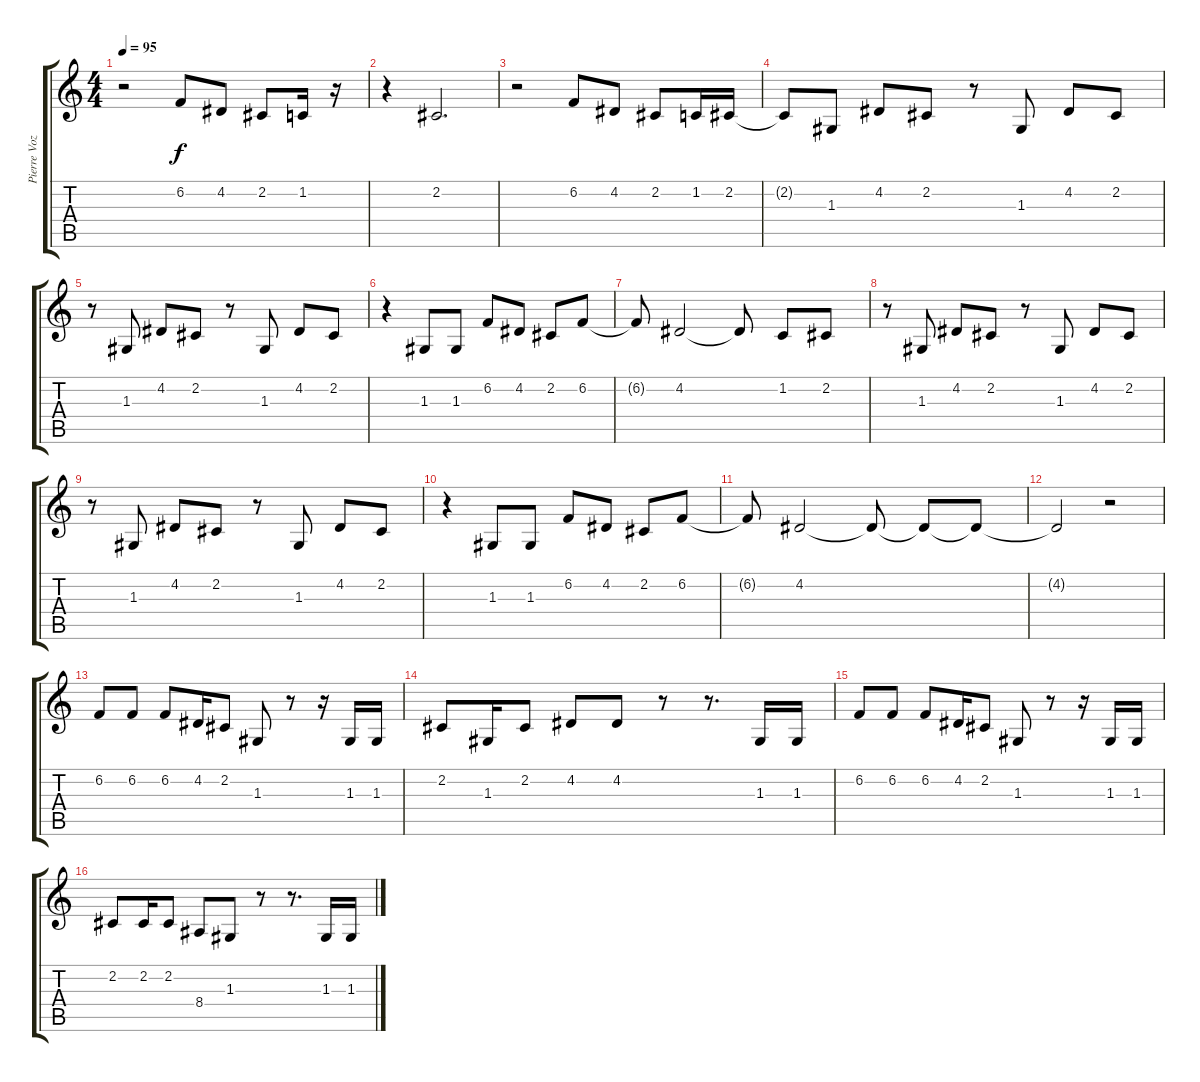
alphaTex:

\track ("Pierre Voz" "Pierre Voz") {instrument clarinet}
\staff {score tabs}
\tuning (E4 B3 G3 D3 A2 E2) {hide}
\ts (4 4)
\tempo 95
\clef g2
\ks c
r.2{dy f} 6.2.8 4.2.8 2.2.8 1.2.16 r.16 |
r.4 2.2.2{d} |
r.2 6.2.8 4.2.8 2.2.8 1.2.16 2.2.16 |
2.2{t}.8 1.3.8 4.2.8 2.2.8 r.8 1.3.8 4.2.8 2.2.8 |
r.8 1.3.8 4.2.8 2.2.8 r.8 1.3.8 4.2.8 2.2.8 |
r.4 1.3.8 1.3.8 6.2.8 4.2.8 2.2.8 6.2.8 |
6.2{t}.8 4.2.2 4.2{t}.8 1.2.8 2.2.8 |
r.8 1.3.8 4.2.8 2.2.8 r.8 1.3.8 4.2.8 2.2.8 |
r.8 1.3.8 4.2.8 2.2.8 r.8 1.3.8 4.2.8 2.2.8 |
r.4 1.3.8 1.3.8 6.2.8 4.2.8 2.2.8 6.2.8 |
6.2{t}.8 4.2.2 4.2{t}.8 4.2{t}.8 4.2{t}.8 |
4.2{t}.2 r.2 |
6.2.8 6.2.8 6.2.8 4.2.16 2.2.8 1.3.8 r.8 r.16 1.3.16 1.3.16 |
2.2.8 1.3.16 2.2.8 4.2.8 4.2.8 r.8 r.8{d} 1.3.16 1.3.16 |
6.2.8 6.2.8 6.2.8 4.2.16 2.2.8 1.3.8 r.8 r.16 1.3.16 1.3.16 |
2.2.8 2.2.16 2.2.8 8.4.8 1.3.8 r.8 r.8{d} 1.3.16 1.3.16
